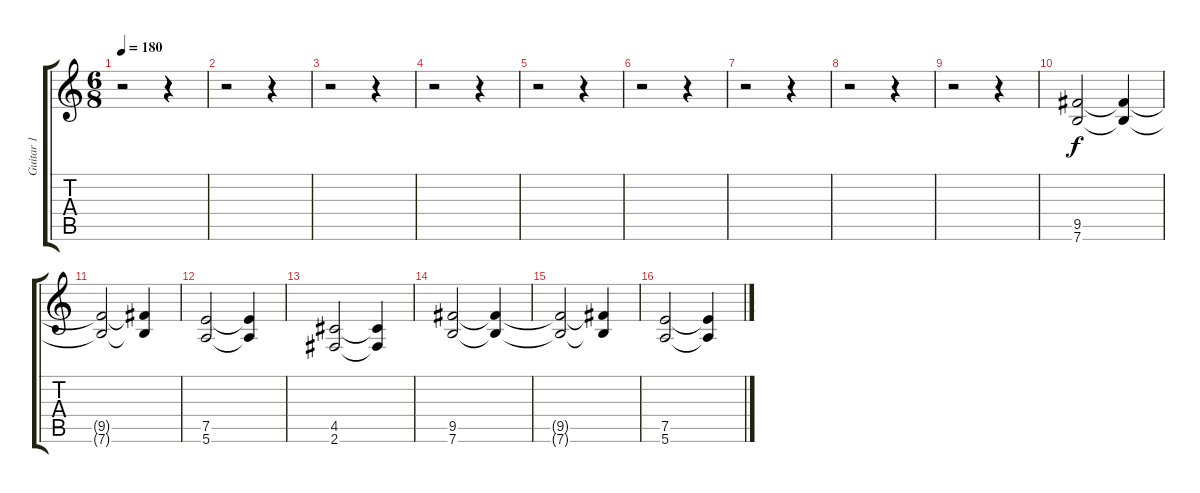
\track ("Guitar 1" "Guitar 1") {instrument distortionguitar}
\staff {score tabs}
\tuning (E4 B3 G3 D3 A2 E2) {hide}
\ts (6 8)
\tempo 180
\clef g2
\ks c
r.2{dy f instrument distortionguitar} r.4 |
r.2 r.4 |
r.2 r.4 |
r.2 r.4 |
r.2 r.4 |
r.2 r.4 |
r.2 r.4 |
r.2 r.4 |
r.2 r.4 |
(9.5 7.6).2 (9.5{t} 7.6{t}).4 |
(9.5{t} 7.6{t}).2 (9.5{t} 7.6{t}).4 |
(7.5 5.6).2 (7.5{t} 5.6{t}).4 |
(4.5 2.6).2 (4.5{t} 2.6{t}).4 |
(9.5 7.6).2 (9.5{t} 7.6{t}).4 |
(9.5{t} 7.6{t}).2 (9.5{t} 7.6{t}).4 |
(7.5 5.6).2 (7.5{t} 5.6{t}).4
